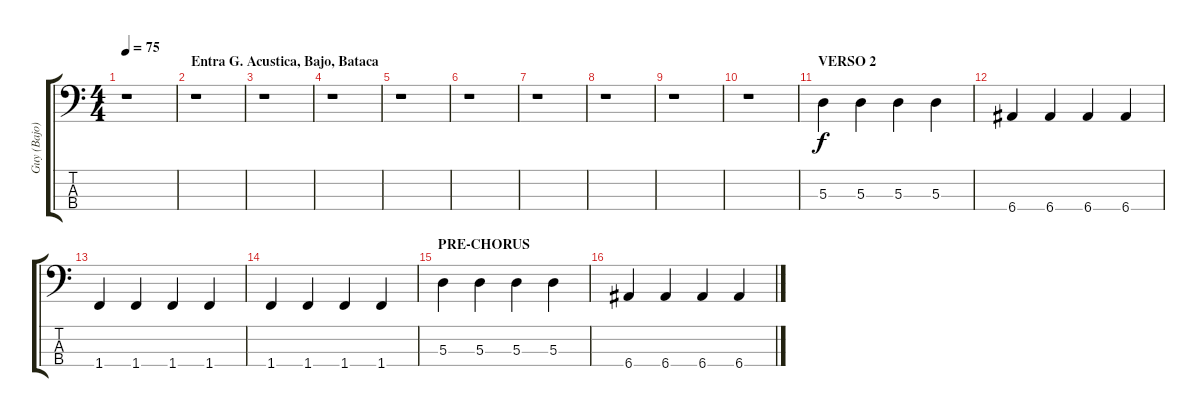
\track ("Guy (Bajo)" "Guy (Bajo)") {instrument electricbasspick}
\staff {score tabs}
\tuning (G2 D2 A1 E1) {hide}
\ts (4 4)
\tempo 75
\clef f4
\ks c
r.1{dy f} |
\section ("" "Entra G. Acustica, Bajo, Bataca")
r.1 |
r.1 |
r.1 |
r.1 |
r.1 |
r.1 |
r.1 |
r.1 |
r.1 |
\section ("" "VERSO 2")
5.3.4 5.3.4 5.3.4 5.3.4 |
6.4.4 6.4.4 6.4.4 6.4.4 |
1.4.4 1.4.4 1.4.4 1.4.4 |
1.4.4 1.4.4 1.4.4 1.4.4 |
\section ("" "PRE-CHORUS")
5.3.4 5.3.4 5.3.4 5.3.4 |
6.4.4 6.4.4 6.4.4 6.4.4
